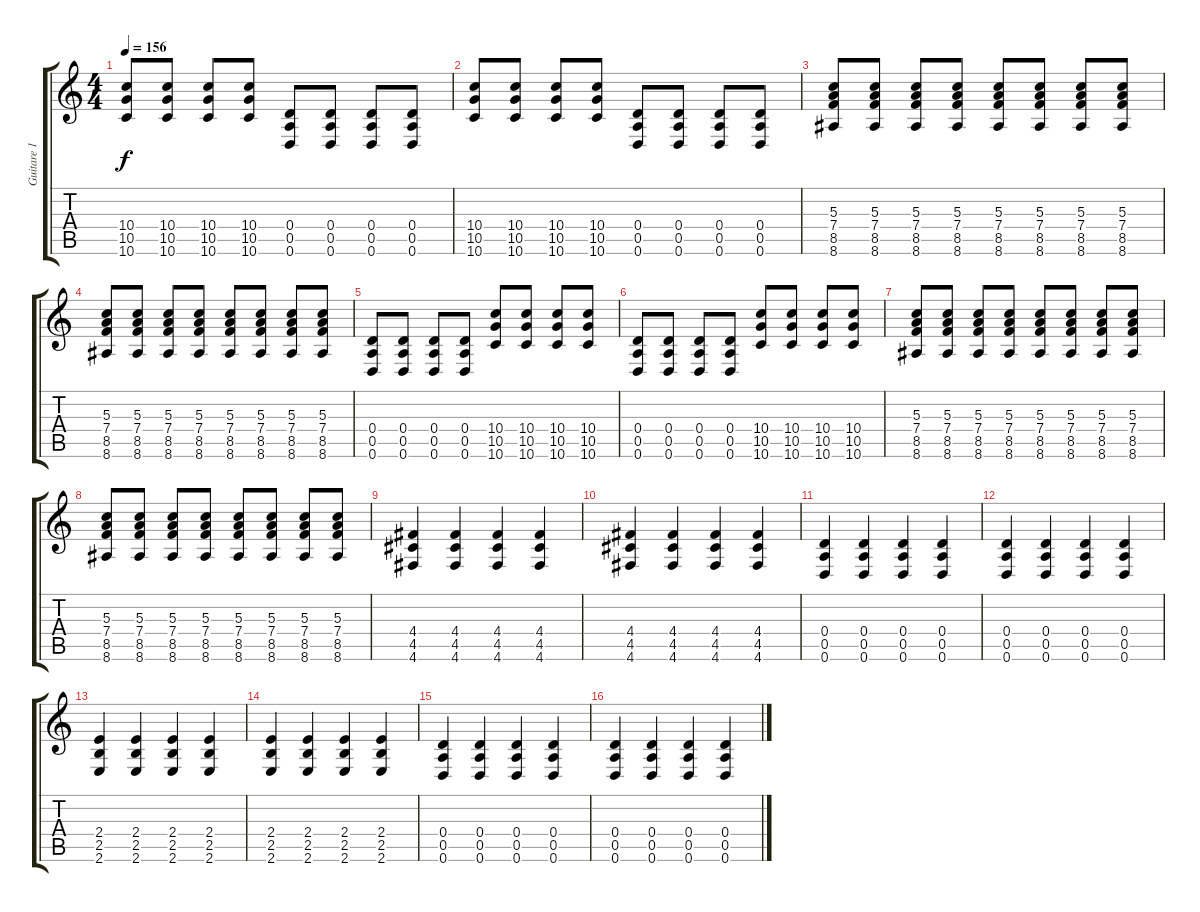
\track ("Guitare 1" "Guitare 1") {instrument distortionguitar}
\staff {score tabs}
\tuning (E4 B3 G3 D3 A2 D2) {hide}
\ts (4 4)
\tempo 156
\clef g2
\ks c
(10.4 10.5 10.6).8{dy f} (10.4 10.5 10.6).8 (10.4 10.5 10.6).8 (10.4 10.5 10.6).8 (0.4 0.5 0.6).8 (0.4 0.5 0.6).8 (0.4 0.5 0.6).8 (0.4 0.5 0.6).8 |
(10.4 10.5 10.6).8 (10.4 10.5 10.6).8 (10.4 10.5 10.6).8 (10.4 10.5 10.6).8 (0.4 0.5 0.6).8 (0.4 0.5 0.6).8 (0.4 0.5 0.6).8 (0.4 0.5 0.6).8 |
(5.3 7.4 8.5 8.6).8 (5.3 7.4 8.5 8.6).8 (5.3 7.4 8.5 8.6).8 (5.3 7.4 8.5 8.6).8 (5.3 7.4 8.5 8.6).8 (5.3 7.4 8.5 8.6).8 (5.3 7.4 8.5 8.6).8 (5.3 7.4 8.5 8.6).8 |
(5.3 7.4 8.5 8.6).8 (5.3 7.4 8.5 8.6).8 (5.3 7.4 8.5 8.6).8 (5.3 7.4 8.5 8.6).8 (5.3 7.4 8.5 8.6).8 (5.3 7.4 8.5 8.6).8 (5.3 7.4 8.5 8.6).8 (5.3 7.4 8.5 8.6).8 |
(0.4 0.5 0.6).8 (0.4 0.5 0.6).8 (0.4 0.5 0.6).8 (0.4 0.5 0.6).8 (10.4 10.5 10.6).8 (10.4 10.5 10.6).8 (10.4 10.5 10.6).8 (10.4 10.5 10.6).8 |
(0.4 0.5 0.6).8 (0.4 0.5 0.6).8 (0.4 0.5 0.6).8 (0.4 0.5 0.6).8 (10.4 10.5 10.6).8 (10.4 10.5 10.6).8 (10.4 10.5 10.6).8 (10.4 10.5 10.6).8 |
(5.3 7.4 8.5 8.6).8 (5.3 7.4 8.5 8.6).8 (5.3 7.4 8.5 8.6).8 (5.3 7.4 8.5 8.6).8 (5.3 7.4 8.5 8.6).8 (5.3 7.4 8.5 8.6).8 (5.3 7.4 8.5 8.6).8 (5.3 7.4 8.5 8.6).8 |
(5.3 7.4 8.5 8.6).8 (5.3 7.4 8.5 8.6).8 (5.3 7.4 8.5 8.6).8 (5.3 7.4 8.5 8.6).8 (5.3 7.4 8.5 8.6).8 (5.3 7.4 8.5 8.6).8 (5.3 7.4 8.5 8.6).8 (5.3 7.4 8.5 8.6).8 |
(4.4 4.5 4.6).4 (4.4 4.5 4.6).4 (4.4 4.5 4.6).4{volume 8 instrument electricguitarmuted} (4.4 4.5 4.6).4 |
(4.4 4.5 4.6).4 (4.4 4.5 4.6).4 (4.4 4.5 4.6).4 (4.4 4.5 4.6).4 |
(0.4 0.5 0.6).4 (0.4 0.5 0.6).4 (0.4 0.5 0.6).4 (0.4 0.5 0.6).4 |
(0.4 0.5 0.6).4 (0.4 0.5 0.6).4 (0.4 0.5 0.6).4 (0.4 0.5 0.6).4 |
(2.4 2.5 2.6).4 (2.4 2.5 2.6).4 (2.4 2.5 2.6).4 (2.4 2.5 2.6).4 |
(2.4 2.5 2.6).4 (2.4 2.5 2.6).4 (2.4 2.5 2.6).4 (2.4 2.5 2.6).4 |
(0.4 0.5 0.6).4 (0.4 0.5 0.6).4 (0.4 0.5 0.6).4 (0.4 0.5 0.6).4 |
(0.4 0.5 0.6).4 (0.4 0.5 0.6).4 (0.4 0.5 0.6).4 (0.4 0.5 0.6).4
